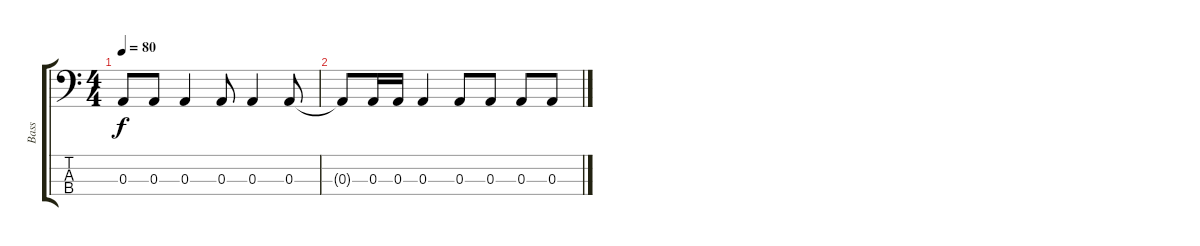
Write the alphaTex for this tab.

\track ("Bass " "Bass ") {instrument electricbassfinger}
\staff {score tabs}
\tuning (G2 D2 A1 E1) {hide}
\ts (4 4)
\tempo 80
\clef f4
\ks c
0.3.8{dy f} 0.3.8 0.3.4 0.3.8 0.3.4 0.3.8 |
0.3{t}.8 0.3.16 0.3.16 0.3.4 0.3.8 0.3.8 0.3.8 0.3.8
